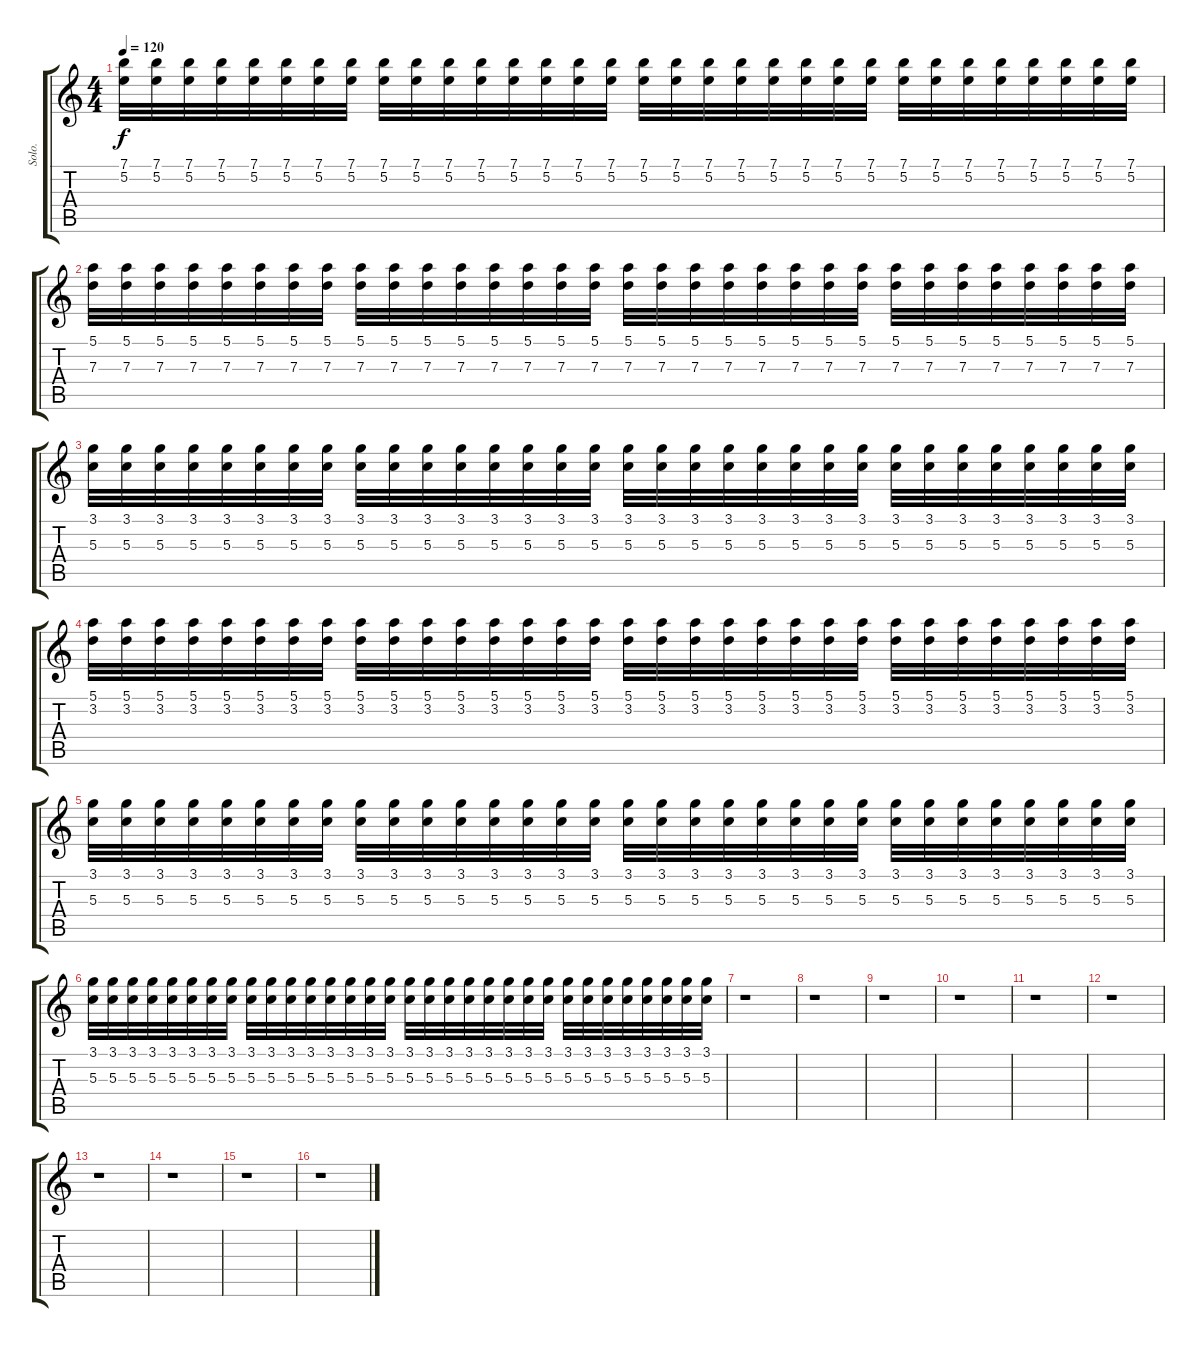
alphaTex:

\track ("Solo." "Solo.") {instrument distortionguitar}
\staff {score tabs}
\tuning (E4 B3 G3 D3 A2 E2) {hide}
\ts (4 4)
\tempo 120
\clef g2
\ks c
(7.1 5.2).32{dy f} (7.1 5.2).32 (7.1 5.2).32 (7.1 5.2).32 (7.1 5.2).32 (7.1 5.2).32 (7.1 5.2).32 (7.1 5.2).32 (7.1 5.2).32 (7.1 5.2).32 (7.1 5.2).32 (7.1 5.2).32 (7.1 5.2).32 (7.1 5.2).32 (7.1 5.2).32 (7.1 5.2).32 (7.1 5.2).32 (7.1 5.2).32 (7.1 5.2).32 (7.1 5.2).32 (7.1 5.2).32 (7.1 5.2).32 (7.1 5.2).32 (7.1 5.2).32 (7.1 5.2).32 (7.1 5.2).32 (7.1 5.2).32 (7.1 5.2).32 (7.1 5.2).32 (7.1 5.2).32 (7.1 5.2).32 (7.1 5.2).32 |
(5.1 7.3).32 (5.1 7.3).32 (5.1 7.3).32 (5.1 7.3).32 (5.1 7.3).32 (5.1 7.3).32 (5.1 7.3).32 (5.1 7.3).32 (5.1 7.3).32 (5.1 7.3).32 (5.1 7.3).32 (5.1 7.3).32 (5.1 7.3).32 (5.1 7.3).32 (5.1 7.3).32 (5.1 7.3).32 (5.1 7.3).32 (5.1 7.3).32 (5.1 7.3).32 (5.1 7.3).32 (5.1 7.3).32 (5.1 7.3).32 (5.1 7.3).32 (5.1 7.3).32 (5.1 7.3).32 (5.1 7.3).32 (5.1 7.3).32 (5.1 7.3).32 (5.1 7.3).32 (5.1 7.3).32 (5.1 7.3).32 (5.1 7.3).32 |
(3.1 5.3).32 (3.1 5.3).32 (3.1 5.3).32 (3.1 5.3).32 (3.1 5.3).32 (3.1 5.3).32 (3.1 5.3).32 (3.1 5.3).32 (3.1 5.3).32 (3.1 5.3).32 (3.1 5.3).32 (3.1 5.3).32 (3.1 5.3).32 (3.1 5.3).32 (3.1 5.3).32 (3.1 5.3).32 (3.1 5.3).32 (3.1 5.3).32 (3.1 5.3).32 (3.1 5.3).32 (3.1 5.3).32 (3.1 5.3).32 (3.1 5.3).32 (3.1 5.3).32 (3.1 5.3).32 (3.1 5.3).32 (3.1 5.3).32 (3.1 5.3).32 (3.1 5.3).32 (3.1 5.3).32 (3.1 5.3).32 (3.1 5.3).32 |
(5.1 3.2).32 (5.1 3.2).32 (5.1 3.2).32 (5.1 3.2).32 (5.1 3.2).32 (5.1 3.2).32 (5.1 3.2).32 (5.1 3.2).32 (5.1 3.2).32 (5.1 3.2).32 (5.1 3.2).32 (5.1 3.2).32 (5.1 3.2).32 (5.1 3.2).32 (5.1 3.2).32 (5.1 3.2).32 (5.1 3.2).32 (5.1 3.2).32 (5.1 3.2).32 (5.1 3.2).32 (5.1 3.2).32 (5.1 3.2).32 (5.1 3.2).32 (5.1 3.2).32 (5.1 3.2).32 (5.1 3.2).32 (5.1 3.2).32 (5.1 3.2).32 (5.1 3.2).32 (5.1 3.2).32 (5.1 3.2).32 (5.1 3.2).32 |
(3.1 5.3).32 (3.1 5.3).32 (3.1 5.3).32 (3.1 5.3).32 (3.1 5.3).32 (3.1 5.3).32 (3.1 5.3).32 (3.1 5.3).32 (3.1 5.3).32 (3.1 5.3).32 (3.1 5.3).32 (3.1 5.3).32 (3.1 5.3).32 (3.1 5.3).32 (3.1 5.3).32 (3.1 5.3).32 (3.1 5.3).32 (3.1 5.3).32 (3.1 5.3).32 (3.1 5.3).32 (3.1 5.3).32 (3.1 5.3).32 (3.1 5.3).32 (3.1 5.3).32 (3.1 5.3).32 (3.1 5.3).32 (3.1 5.3).32 (3.1 5.3).32 (3.1 5.3).32 (3.1 5.3).32 (3.1 5.3).32 (3.1 5.3).32 |
(3.1 5.3).32 (3.1 5.3).32 (3.1 5.3).32 (3.1 5.3).32 (3.1 5.3).32 (3.1 5.3).32 (3.1 5.3).32 (3.1 5.3).32 (3.1 5.3).32 (3.1 5.3).32 (3.1 5.3).32 (3.1 5.3).32 (3.1 5.3).32 (3.1 5.3).32 (3.1 5.3).32 (3.1 5.3).32 (3.1 5.3).32 (3.1 5.3).32 (3.1 5.3).32 (3.1 5.3).32 (3.1 5.3).32 (3.1 5.3).32 (3.1 5.3).32 (3.1 5.3).32 (3.1 5.3).32 (3.1 5.3).32 (3.1 5.3).32 (3.1 5.3).32 (3.1 5.3).32 (3.1 5.3).32 (3.1 5.3).32 (3.1 5.3).32 |
r.1 |
r.1 |
r.1 |
r.1 |
r.1 |
r.1 |
r.1 |
r.1 |
r.1 |
r.1
